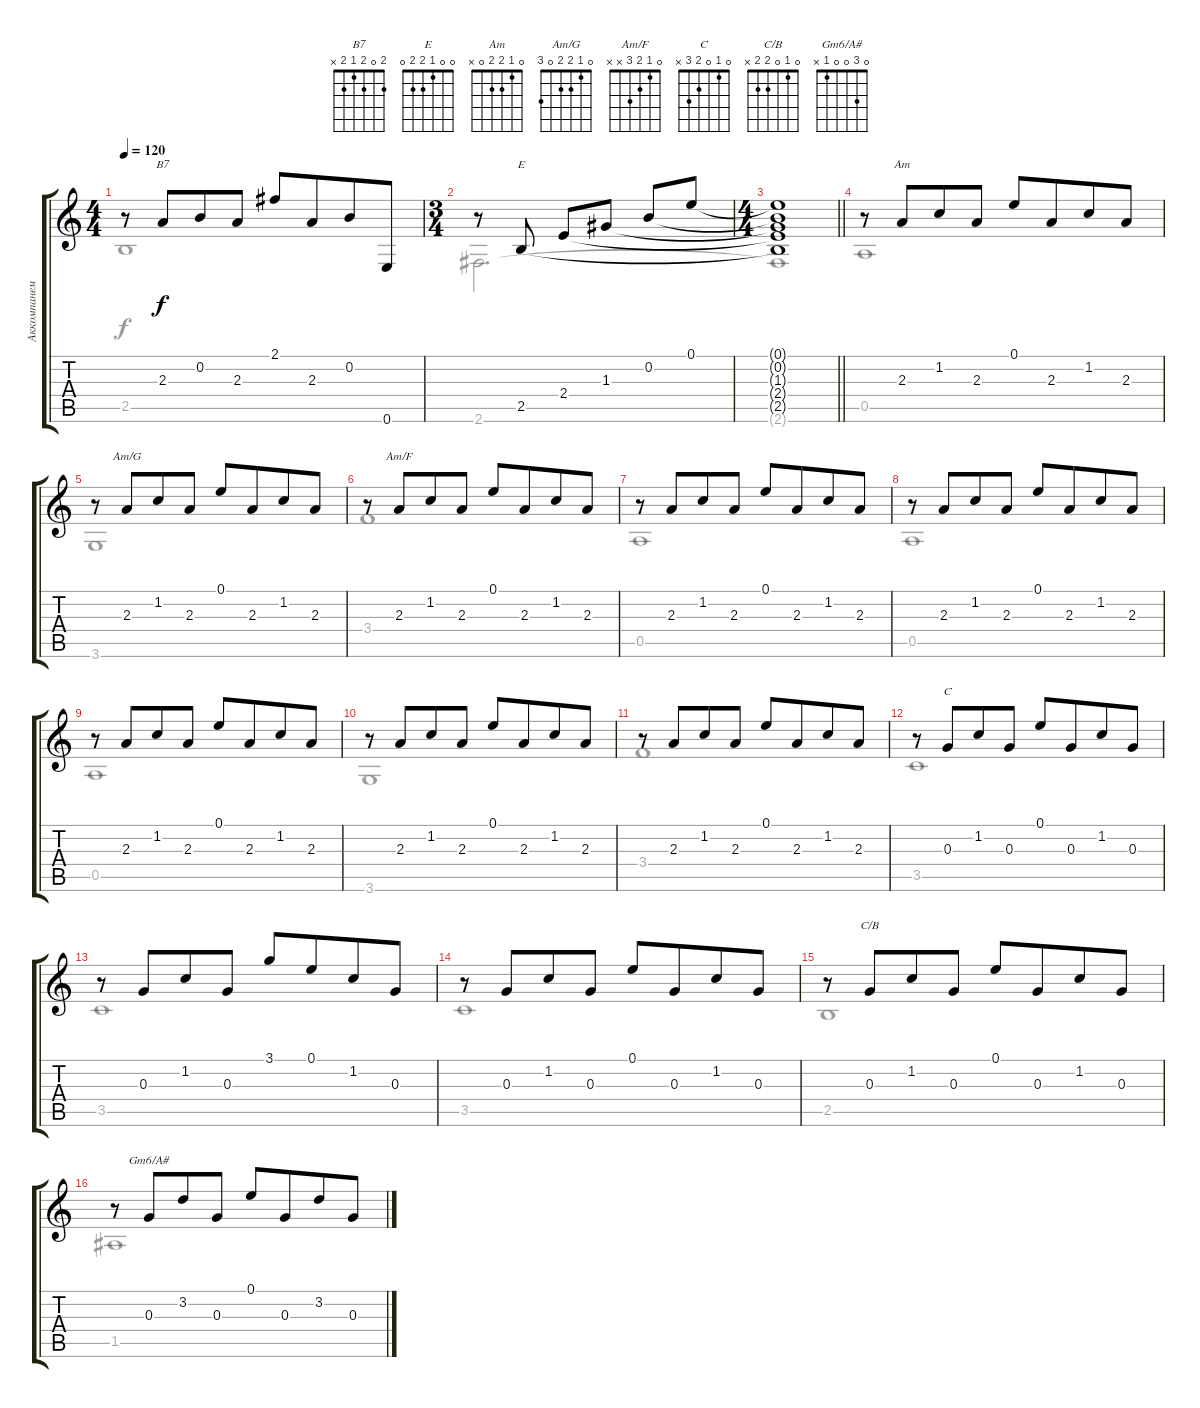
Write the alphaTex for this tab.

\track ("Аккомпанемент" "Аккомпанем") {instrument acousticguitarsteel}
\staff {score tabs}
\tuning (E4 B3 G3 D3 A2 E2) {hide}
\chord ("B7" 2 0 2 1 2 x)
\chord ("E" 0 0 1 2 2 0)
\chord ("Am" 0 1 2 2 0 x)
\chord ("Am/G" 0 1 2 2 0 3)
\chord ("Am/F" 0 1 2 3 x x)
\chord ("C" 0 1 0 2 3 x)
\chord ("C/B" 0 1 0 2 2 x)
\chord ("Gm6/A#" 0 3 0 0 1 x)
\voice
\ts (4 4)
\tempo 120
\clef g2
\ks c
r.8{dy f} 2.3.8{ch "B7" beam merge} 0.2.8 2.3.8 2.1.8 2.3.8{beam merge} 0.2.8 0.6.8 |
\ts (3 4)
r.8 2.5.8{ch "E"} 2.4.8 1.3.8 0.2.8 0.1.8 |
\ts (4 4)
\barLineRight lightlight
(0.1{t} 0.2{t} 1.3{t} 2.4{t} 2.5{t}).1 |
r.8 2.3.8{ch "Am" beam merge} 1.2.8 2.3.8 0.1.8 2.3.8{beam merge} 1.2.8 2.3.8 |
r.8 2.3.8{ch "Am/G" beam merge} 1.2.8 2.3.8 0.1.8 2.3.8{beam merge} 1.2.8 2.3.8 |
r.8 2.3.8{ch "Am/F" beam merge} 1.2.8 2.3.8 0.1.8 2.3.8{beam merge} 1.2.8 2.3.8 |
r.8 2.3.8{beam merge} 1.2.8 2.3.8 0.1.8 2.3.8{beam merge} 1.2.8 2.3.8 |
r.8 2.3.8{beam merge} 1.2.8 2.3.8 0.1.8 2.3.8{beam merge} 1.2.8 2.3.8 |
r.8 2.3.8{beam merge} 1.2.8 2.3.8 0.1.8 2.3.8{beam merge} 1.2.8 2.3.8 |
r.8 2.3.8{beam merge} 1.2.8 2.3.8 0.1.8 2.3.8{beam merge} 1.2.8 2.3.8 |
r.8 2.3.8{beam merge} 1.2.8{beam merge} 2.3.8{beam split} 0.1.8{beam merge} 2.3.8{beam merge} 1.2.8{beam merge} 2.3.8 |
r.8 0.3.8{ch "C" beam merge} 1.2.8 0.3.8 0.1.8 0.3.8{beam merge} 1.2.8 0.3.8 |
r.8 0.3.8{beam merge} 1.2.8 0.3.8 3.1.8 0.1.8{beam merge} 1.2.8 0.3.8 |
r.8 0.3.8{beam merge} 1.2.8 0.3.8 0.1.8 0.3.8{beam merge} 1.2.8 0.3.8 |
r.8 0.3.8{ch "C/B" beam merge} 1.2.8 0.3.8 0.1.8 0.3.8{beam merge} 1.2.8 0.3.8 |
r.8 0.3.8{ch "Gm6/A#" beam merge} 3.2.8 0.3.8 0.1.8 0.3.8{beam merge} 3.2.8 0.3.8
\voice
\clef g2
\ottava regular
\simile none
\ks c
2.5.1{dy f} |
2.6{t}.2{d} |
\barLineRight lightlight
2.6{t}.1 |
0.5.1 |
3.6.1 |
3.4.1 |
0.5.1 |
0.5.1 |
0.5.1 |
3.6.1 |
3.4.1 |
3.5.1 |
3.5.1 |
3.5.1 |
2.5.1 |
1.5.1
